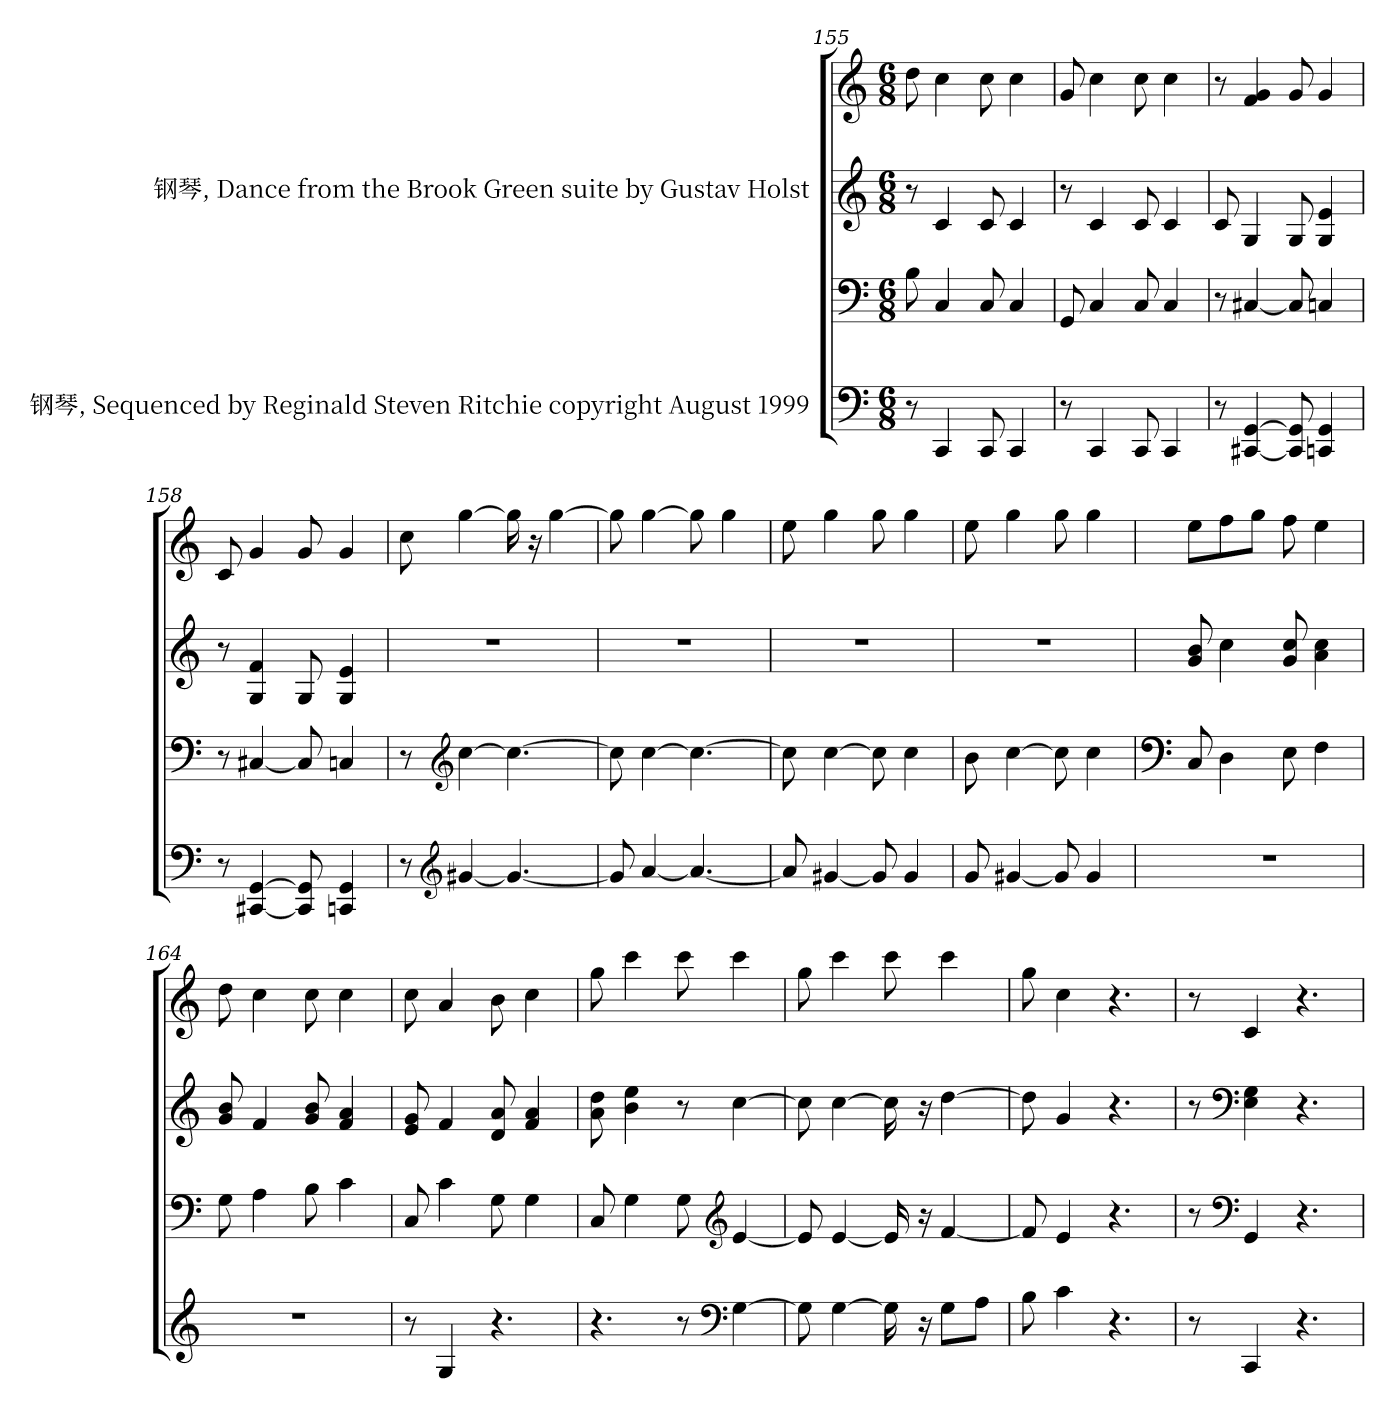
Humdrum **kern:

**kern	**kern	**kern	**kern
*part2	*part2	*part1	*part1
*staff4	*staff3	*staff2	*staff1
*I"钢琴, Sequenced by Reginald Steven Ritchie copyright August 1999	*	*I"钢琴, Dance from the Brook Green suite by Gustav Holst	*
*clefF4	*clefF4	*clefG2	*clefG2
*k[]	*k[]	*k[]	*k[]
*M6/8	*M6/8	*M6/8	*M6/8
=155	=155	=155	=155
8r	8B\	8r	8dd\
4CC/	4C/	4c/	4cc\
8CC/	8C/	8c/	8cc\
4CC/	4C/	4c/	4cc\
=156	=156	=156	=156
8r	8GG/	8r	8g/
4CC/	4C/	4c/	4cc\
8CC/	8C/	8c/	8cc\
4CC/	4C/	4c/	4cc\
=157	=157	=157	=157
8r	8r	8c/	8r
[4CC#X/ [4GG/	[4C#X/	4G/	4f/ 4g/
8CC#/] 8GG/]	8C#/]	8G/	8g/
4CCn/ 4GG/	4Cn/	4G/ 4e/	4g/
=158	=158	=158	=158
8r	8r	8r	8c/
[4CC#X/ [4GG/	[4C#X/	4G/ 4f/	4g/
8CC#/] 8GG/]	8C#/]	8G/	8g/
4CCn/ 4GG/	4Cn/	4G/ 4e/	4g/
!!LO:PB:g=z
=159	=159	=159	=159
8r	8r	2.r	8cc\
*clefG2	*clefG2	*	*
[4g#X/	[4cc\	.	[4gg\
4.g#/_	4.cc\_	.	16gg\]
.	.	.	16r
.	.	.	[4gg\
=160	=160	=160	=160
8g#/]	8cc\]	2.r	8gg\]
[4a/	[4cc\	.	[4gg\
4.a/_	4.cc\_	.	8gg\]
.	.	.	4gg\
=161	=161	=161	=161
8a/]	8cc\]	2.r	8ee\
*	*	*	*MM167
[4g#X/	[4cc\	.	4gg\
8g#/]	8cc\]	.	8gg\
4g#/	4cc\	.	4gg\
=162	=162	=162	=162
8g/	8b\	2.r	8ee\
[4g#X/	[4cc\	.	4gg\
8g#/]	8cc\]	.	8gg\
4g#/	4cc\	.	4gg\
=163	=163	=163	=163
*	*clefF4	*	*
2.r	8C/	8g/ 8b/	8ee\L
.	4D\	4cc\	8ff\
.	.	.	8gg\J
.	8E\	8g/ 8cc/	8ff\
.	4F\	4a\ 4cc\	4ee\
=164	=164	=164	=164
2.r	8G\	8g/ 8b/	8dd\
.	4A\	4f/	4cc\
.	8B\	8g/ 8b/	8cc\
.	4c\	4f/ 4a/	4cc\
!!LO:LB:g=z
=165	=165	=165	=165
8r	8C/	8e/ 8g/	8cc\
4G/	4c\	4f/	4a/
4.r	8G\	8d/ 8a/	8b\
.	4G\	4f/ 4a/	4cc\
=166	=166	=166	=166
4.r	8C/	8a\ 8dd\	8gg\
.	4G\	4b\ 4ee\	4ccc\
8r	8G\	8r	8ccc\
*clefF4	*clefG2	*	*
[4G\	[4e/	[4cc\	4ccc\
=167	=167	=167	=167
8G\]	8e/]	8cc\]	8gg\
[4G\	[4e/	[4cc\	4ccc\
16G\]	16e/]	16cc\]	8ccc\
16r	16r	16r	.
8G\L	[4f/	[4dd\	4ccc\
8A\J	.	.	.
=168	=168	=168	=168
8B\	8f/]	8dd\]	8gg\
4c\	4e/	4g/	4cc\
4.r	4.r	4.r	4.r
=169	=169	=169	=169
8r	8r	8r	8r
*	*clefF4	*clefF4	*
4CC/	4GG/	4E\ 4G\	4c/
4.r	4.r	4.r	4.r
=	=	=	=
*-	*-	*-	*-
